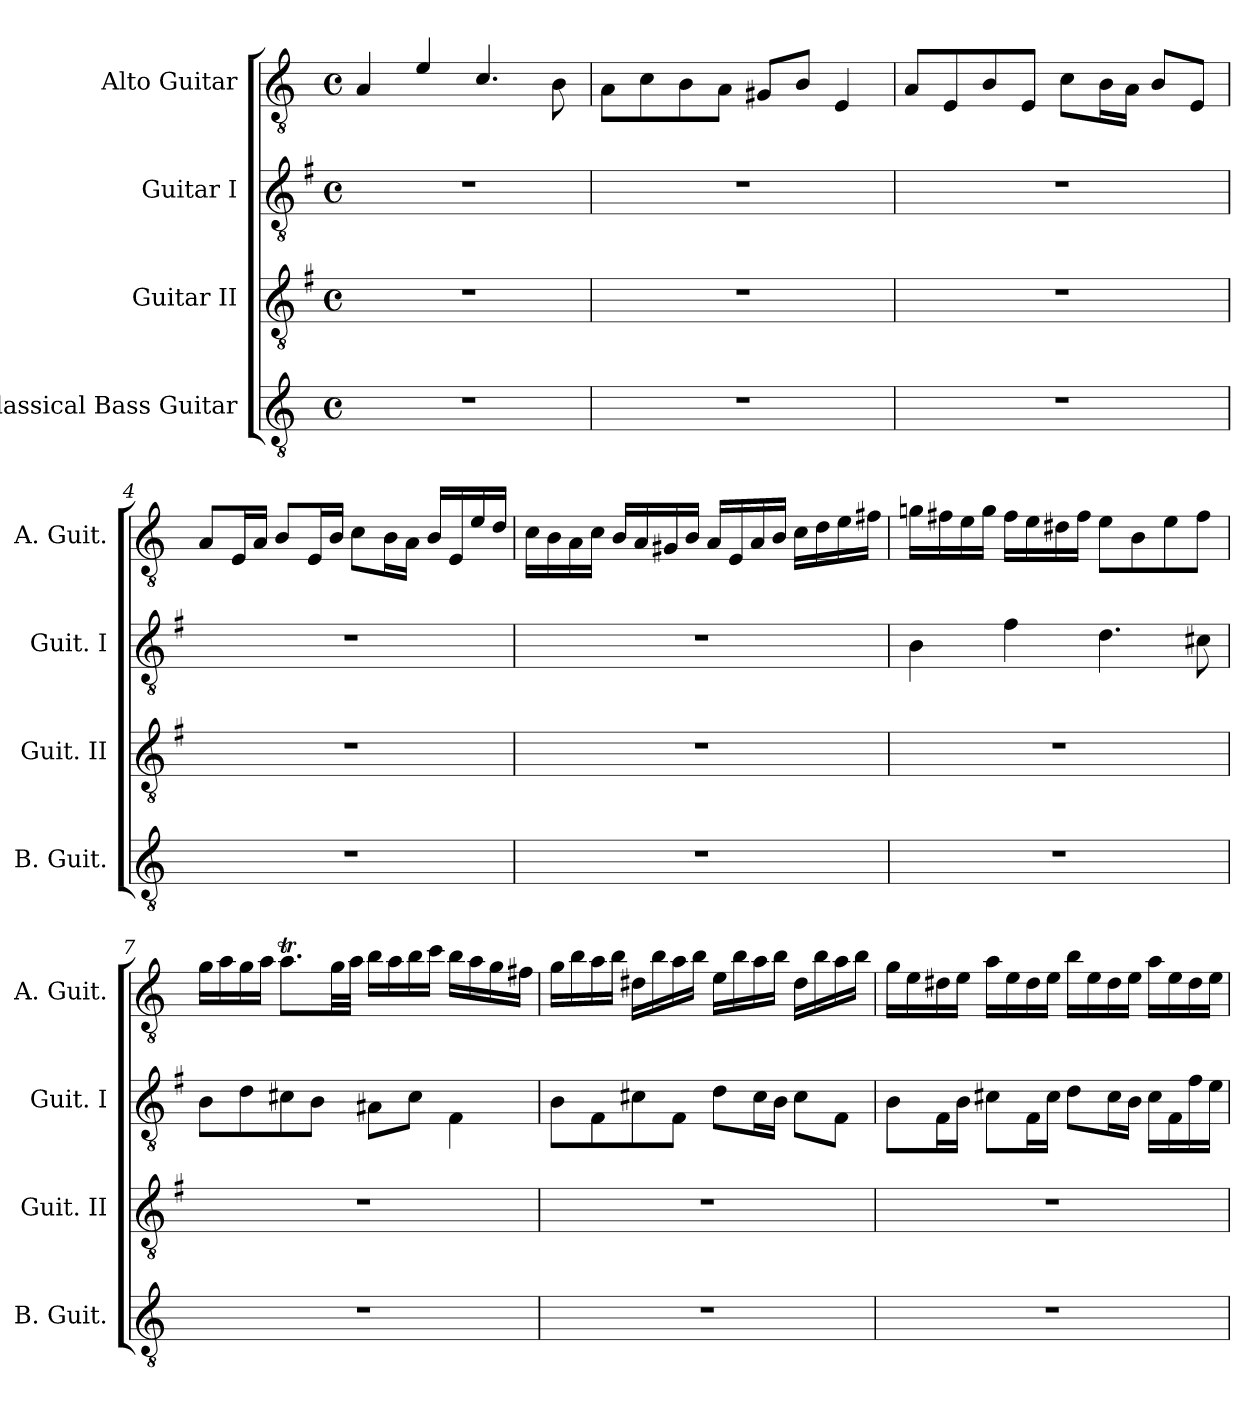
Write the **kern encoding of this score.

**kern	**kern	**kern	**kern
*part4	*part3	*part2	*part1
*staff4	*staff3	*staff2	*staff1
*I"Classical Bass Guitar	*I"Guitar II	*I"Guitar I	*I"Alto Guitar
*I'B. Guit.	*I'Guit. II	*I'Guit. I	*I'A. Guit.
*clefGv2	*clefGv2	*clefGv2	*clefGv2
*ITrd3c5	*	*	*ITrd-4c-7
*k[f#]	*k[f#]	*k[f#]	*k[f#]
*M4/4	*M4/4	*M4/4	*M4/4
*met(c)	*met(c)	*met(c)	*met(c)
*MM72	*MM72	*MM72	*MM72
=1	=1	=1	=1
1r	1r	1r	4e/
.	.	.	4b/
.	.	.	4.g/
.	.	.	8f#\
=2	=2	=2	=2
1r	1r	1r	8e\L
.	.	.	8g\
.	.	.	8f#\
.	.	.	8e\J
.	.	.	8d#X/L
.	.	.	8f#/J
.	.	.	4B/
=3	=3	=3	=3
1r	1r	1r	8e/L
.	.	.	8B/
.	.	.	8f#/
.	.	.	8B/J
.	.	.	8g\L
.	.	.	16f#\L
.	.	.	16e\JJ
.	.	.	8f#/L
.	.	.	8B/J
=4	=4	=4	=4
1r	1r	1r	8e/L
.	.	.	16B/L
.	.	.	16e/JJ
.	.	.	8f#/L
.	.	.	16B/L
.	.	.	16f#/JJ
.	.	.	8g\L
.	.	.	16f#\L
.	.	.	16e\JJ
.	.	.	16f#/LL
.	.	.	16B/
.	.	.	16b/
.	.	.	16a/JJ
!!LO:LB:g=z
=5	=5	=5	=5
1r	1r	1r	16g\LL
.	.	.	16f#\
.	.	.	16e\
.	.	.	16g\JJ
.	.	.	16f#/LL
.	.	.	16e/
.	.	.	16d#X/
.	.	.	16f#/JJ
.	.	.	16e/LL
.	.	.	16B/
.	.	.	16e/
.	.	.	16f#/JJ
.	.	.	16g\LL
.	.	.	16a\
.	.	.	16b\
.	.	.	16cc#X\JJ
=6	=6	=6	=6
*	*	*^	*^
1r	1r	16ryy	4B\	16ddn\LL	4ryy
.	.	16ryy	.	16cc#X\	.
.	.	16ryy	.	16b\	.
.	.	16ryy	.	16dd\JJ	.
.	.	16ryy	4f#\	16cc#\LL	4ryy
.	.	16ryy	.	16b\	.
.	.	16ryy	.	16a#X\	.
.	.	16ryy	.	16cc#\JJ	.
.	.	8ryy	4.d\	8b\L	4.ryy
.	.	8ryy	.	8f#\	.
.	.	8ryy	.	8b\	.
.	.	8ryy	8c#X\	8cc#\J	8ryy
!!LO:PB:g=z	!!
=7	=7	=7	=7	=7	=7
1r	1r	16ryy	8B\L	16dd\LL	8ryy
.	.	16ryy	.	16ee\	.
.	.	16ryy	8d\	16dd\	8ryy
.	.	16ryy	.	16ee\JJ	.
.	.	8.ryy	8c#X\	8.eeT\L	8ryy
.	.	.	8B\J	.	8ryy
.	.	32ryy	.	32dd\LL	.
.	.	32ryy	.	32ee\JJJ	.
.	.	16ryy	8A#X\L	16ff#\LL	8ryy
.	.	16ryy	.	16ee\	.
.	.	16ryy	8c#\J	16ff#\	8ryy
.	.	16ryy	.	16gg\JJ	.
.	.	16ryy	4F#\	16ff#\LL	4ryy
.	.	16ryy	.	16ee\	.
.	.	16ryy	.	16dd\	.
.	.	16ryy	.	16cc#X\JJ	.
=8	=8	=8	=8	=8	=8
1r	1r	16ryy	8B\L	16dd\LL	8ryy
.	.	16ryy	.	16ff#\	.
.	.	16ryy	8F#\	16ee\	8ryy
.	.	16ryy	.	16ff#\JJ	.
.	.	16ryy	8c#X\	16a#X\LL	8ryy
.	.	16ryy	.	16ff#\	.
.	.	16ryy	8F#\J	16ee\	8ryy
.	.	16ryy	.	16ff#\JJ	.
.	.	16ryy	8d\L	16b\LL	8ryy
.	.	16ryy	.	16ff#\	.
.	.	16ryy	16c#\L	16ee\	16ryy
.	.	16ryy	16B\JJ	16ff#\JJ	16ryy
.	.	16ryy	8c#\L	16a#\LL	8ryy
.	.	16ryy	.	16ff#\	.
.	.	16ryy	8F#\J	16ee\	8ryy
.	.	16ryy	.	16ff#\JJ	.
!!LO:LB:g=z	!!
=9	=9	=9	=9	=9	=9
1r	1r	16ryy	8B\L	16dd\LL	8ryy
.	.	16ryy	.	16b\	.
.	.	16ryy	16F#\L	16a#X\	16ryy
.	.	16ryy	16B\JJ	16b\JJ	16ryy
.	.	16ryy	8c#X\L	16ee\LL	8ryy
.	.	16ryy	.	16b\	.
.	.	16ryy	16F#\L	16a#\	16ryy
.	.	16ryy	16c#\JJ	16b\JJ	16ryy
.	.	16ryy	8d\L	16ff#\LL	8ryy
.	.	16ryy	.	16b\	.
.	.	16ryy	16c#\L	16a#\	16ryy
.	.	16ryy	16B\JJ	16b\JJ	16ryy
.	.	16ryy	16c#\LL	16ee\LL	16ryy
.	.	16ryy	16F#\	16b\	16ryy
.	.	16ryy	16f#\	16a#\	16ryy
.	.	16ryy	16e\JJ	16b\JJ	16ryy
*	*	*v	*v	*	*
*	*	*	*v	*v
=	=	=	=
*-	*-	*-	*-
